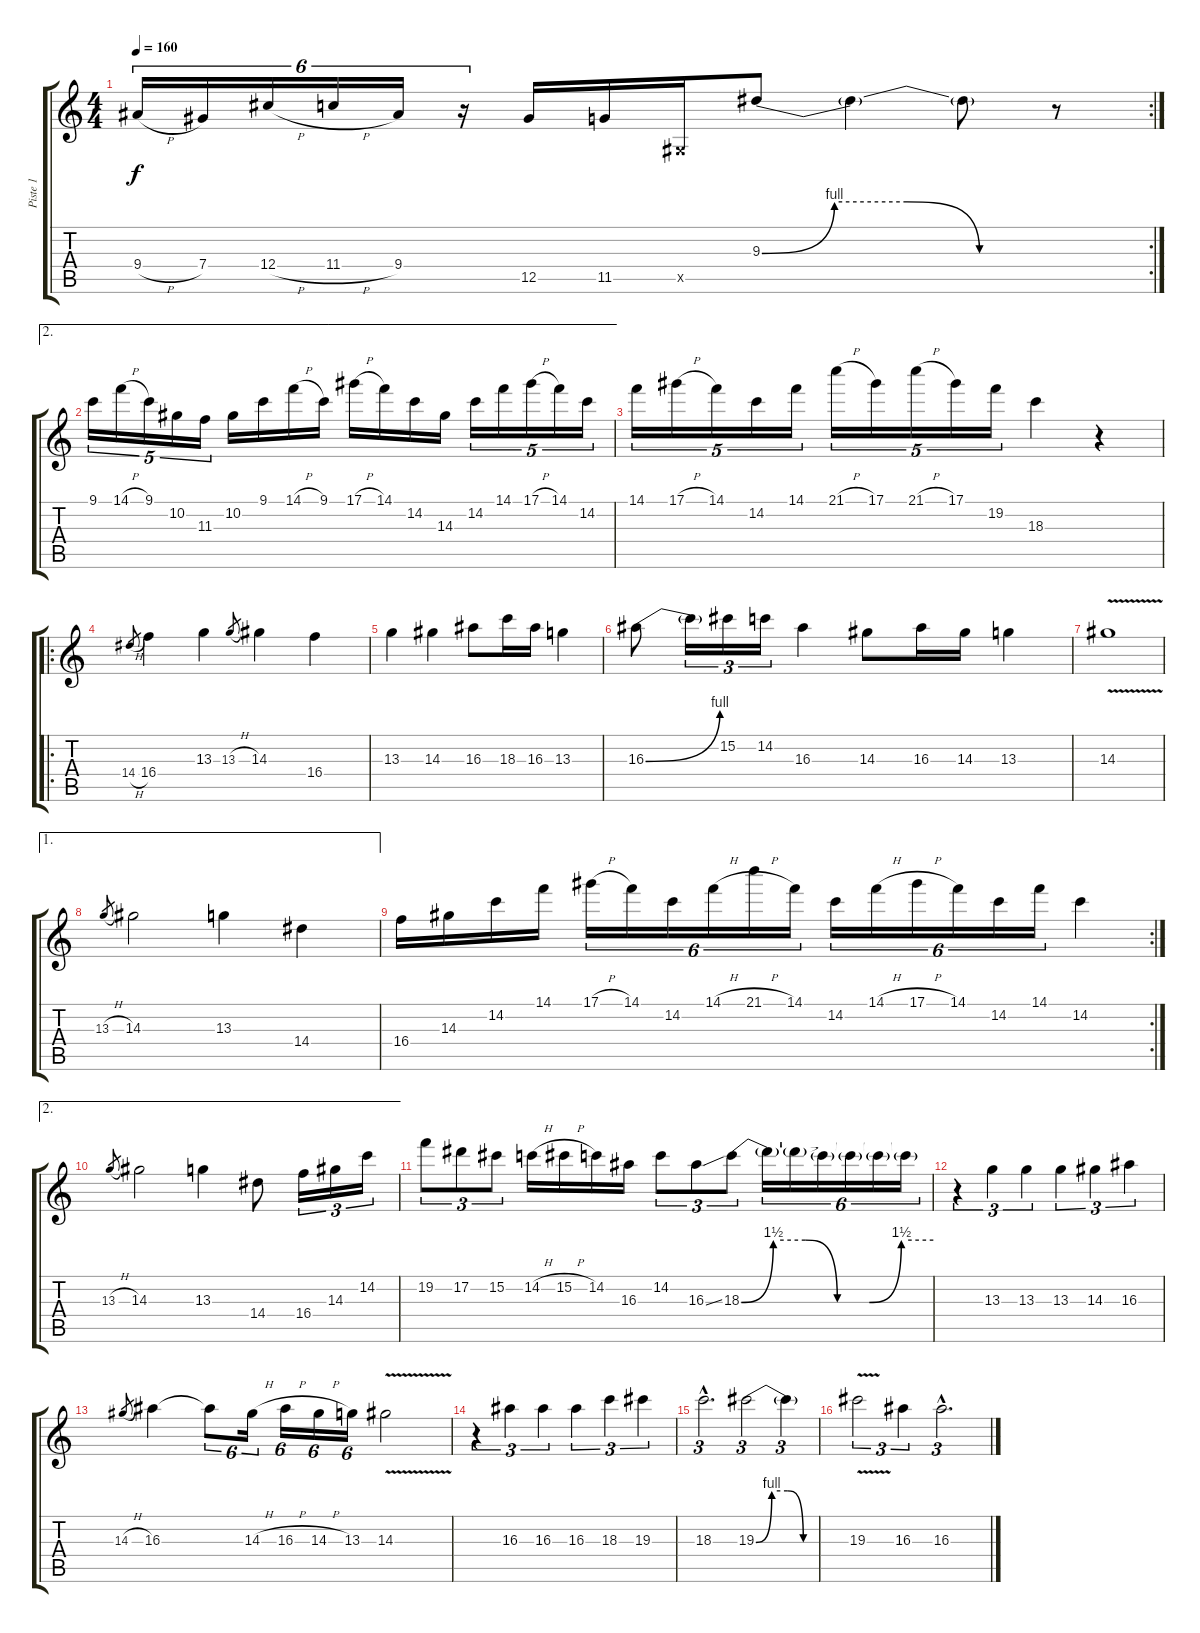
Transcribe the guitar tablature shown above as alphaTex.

\track ("Piste 1" "Piste 1") {instrument distortionguitar}
\staff {score tabs}
\tuning (Eb4 Bb3 Gb3 Db3 Ab2 Eb2) {hide}
\rc 2
\ts (4 4)
\tempo 160
\clef g2
\ks c
9.4{h}.16{tu (6 4) dy f} 7.4.16{tu (6 4)} 12.4{h}.16{tu (6 4)} 11.4{h}.16{tu (6 4)} 9.4.16{tu (6 4)} r.16{tu (6 4)} 12.5.16 11.5.16 0.5{x}.16 9.3{be (custom 0 0 15 4 30 4 45 0 60 0)}.8 9.3{t}.4 9.3{t}.8 r.8 |
\ae 2
9.1.16{tu (5 4)} 14.1{h}.16{tu (5 4)} 9.1.16{tu (5 4)} 10.2.16{tu (5 4)} 11.3.16{tu (5 4)} 10.2.16 9.1.16 14.1{h}.16 9.1.16 17.1{h}.16 14.1.16 14.2.16 14.3.16 14.2.16{tu (5 4)} 14.1.16{tu (5 4)} 17.1{h}.16{tu (5 4)} 14.1.16{tu (5 4)} 14.2.16{tu (5 4)} |
14.1.16{tu (5 4)} 17.1{h}.16{tu (5 4)} 14.1.16{tu (5 4)} 14.2.16{tu (5 4)} 14.1.16{tu (5 4)} 21.1{h}.16{tu (5 4)} 17.1.16{tu (5 4)} 21.1{h}.16{tu (5 4)} 17.1.16{tu (5 4)} 19.2.16{tu (5 4)} 18.3.4 r.4 |
\ro
14.4{h}.8{gr} 16.4.4 13.3.4 13.3{h}.8{gr} 14.3.4 16.4.4 |
13.3.4 14.3.4 16.3.8 18.3.16 16.3.16 13.3.4 |
16.3{be (bend 0 0 60 4)}.8 16.3{t}.16{tu (3 2)} 15.2.16{tu (3 2)} 14.2.16{tu (3 2)} 16.3.4 14.3.8 16.3.16 14.3.16 13.3.4 |
14.3{v}.1 |
\ae 1
13.3{h}.8{gr} 14.3.2 13.3.4 14.4.4 |
\rc 2
16.4.16 14.3.16 14.2.16 14.1.16 17.1{h}.16{tu (6 4)} 14.1.16{tu (6 4)} 14.2.16{tu (6 4)} 14.1{h}.16{tu (6 4)} 21.1{h}.16{tu (6 4)} 14.1.16{tu (6 4)} 14.2.16{tu (6 4)} 14.1{h}.16{tu (6 4)} 17.1{h}.16{tu (6 4)} 14.1.16{tu (6 4)} 14.2.16{tu (6 4)} 14.1.16{tu (6 4)} 14.2.4 |
\ae 2
13.3{h}.8{gr} 14.3.2 13.3.4 14.4.8 16.4.16{tu (3 2)} 14.3.16{tu (3 2)} 14.2.16{tu (3 2)} |
19.2.8{tu (3 2)} 17.2.8{tu (3 2)} 15.2.8{tu (3 2)} 14.2{h}.16 15.2{h}.16 14.2.16 16.3.16 14.2.8{tu (3 2)} 16.3{ss}.8{tu (3 2)} 18.3{be (custom 0 0 10 6 20 6 30 0 40 0 50 6 60 6)}.8{tu (3 2)} 18.3{t}.16{tu (6 4)} 18.3{t}.16{tu (6 4)} 18.3{t}.16{tu (6 4)} 18.3{t}.16{tu (6 4)} 18.3{t}.16{tu (6 4)} 18.3{t}.16{tu (6 4)} |
r.4{tu (3 2)} 13.3.4{tu (3 2)} 13.3.4{tu (3 2)} 13.3.4{tu (3 2)} 14.3.4{tu (3 2)} 16.3.4{tu (3 2)} |
14.3{h}.8{gr} 16.3.4 16.3{t}.8{tu (6 4)} 14.3{h}.16{tu (6 4)} 16.3{h}.16{tu (6 4)} 14.3{h}.16{tu (6 4)} 13.3.16{tu (6 4)} 14.3{v}.2 |
r.4{tu (3 2)} 16.3.4{tu (3 2)} 16.3.4{tu (3 2)} 16.3.4{tu (3 2)} 18.3.4{tu (3 2)} 19.3.4{tu (3 2)} |
18.3{hac}.2{d tu (3 2)} 19.3{be (custom 0 0 15 4 30 4 45 0 60 0)}.2{tu (3 2)} 19.3{t}.4{tu (3 2)} |
19.3{v}.2{tu (3 2)} 16.3.4{tu (3 2)} 16.3{hac}.2{d tu (3 2)}
